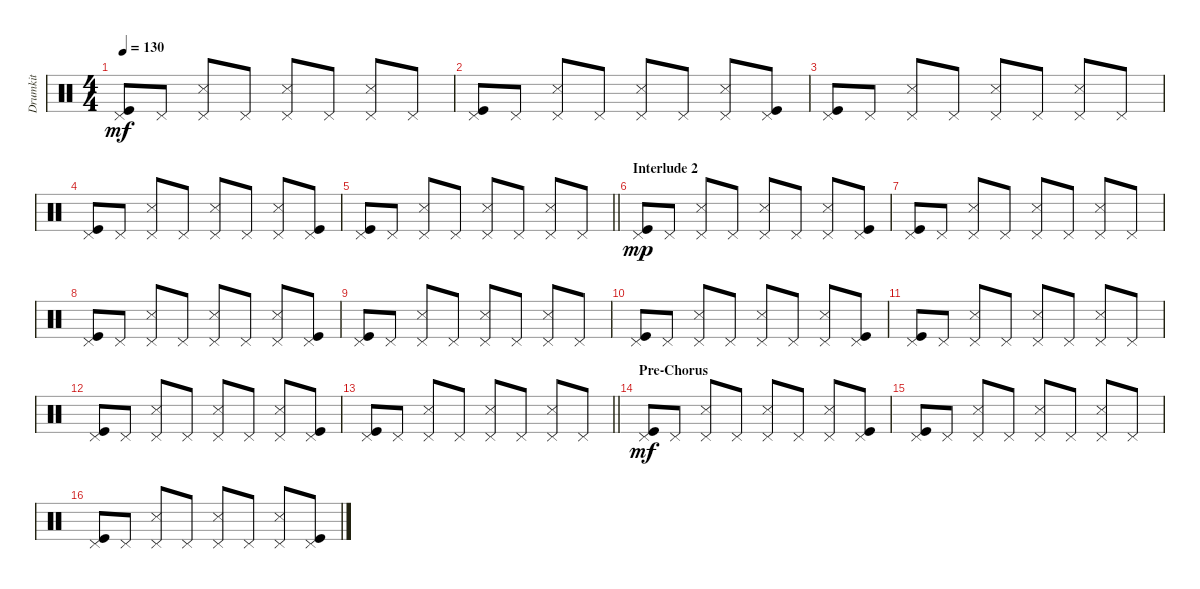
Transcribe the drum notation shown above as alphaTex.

\track ("Drumkit" "Drumkit") {instrument percussion}
\staff {score}
\articulation defaults
\ts (4 4)
\tempo 130
\clef neutral
\ks c
("Kick (hit)" "Pedal Hi-Hat (hit)").8{dy mf} "Pedal Hi-Hat (hit)".8 ("Pedal Hi-Hat (hit)" "Snare (side stick) 3").8 "Pedal Hi-Hat (hit)".8 ("Pedal Hi-Hat (hit)" "Snare (side stick) 3").8 "Pedal Hi-Hat (hit)".8 ("Pedal Hi-Hat (hit)" "Snare (side stick) 3").8 "Pedal Hi-Hat (hit)".8 |
("Kick (hit)" "Pedal Hi-Hat (hit)").8 "Pedal Hi-Hat (hit)".8 ("Pedal Hi-Hat (hit)" "Snare (side stick) 3").8 "Pedal Hi-Hat (hit)".8 ("Pedal Hi-Hat (hit)" "Snare (side stick) 3").8 "Pedal Hi-Hat (hit)".8 ("Pedal Hi-Hat (hit)" "Snare (side stick) 3").8 ("Kick (hit)" "Pedal Hi-Hat (hit)").8 |
("Kick (hit)" "Pedal Hi-Hat (hit)").8 "Pedal Hi-Hat (hit)".8 ("Pedal Hi-Hat (hit)" "Snare (side stick) 3").8 "Pedal Hi-Hat (hit)".8 ("Pedal Hi-Hat (hit)" "Snare (side stick) 3").8 "Pedal Hi-Hat (hit)".8 ("Pedal Hi-Hat (hit)" "Snare (side stick) 3").8 "Pedal Hi-Hat (hit)".8 |
("Kick (hit)" "Pedal Hi-Hat (hit)").8 "Pedal Hi-Hat (hit)".8 ("Pedal Hi-Hat (hit)" "Snare (side stick) 3").8 "Pedal Hi-Hat (hit)".8 ("Pedal Hi-Hat (hit)" "Snare (side stick) 3").8 "Pedal Hi-Hat (hit)".8 ("Pedal Hi-Hat (hit)" "Snare (side stick) 3").8 ("Kick (hit)" "Pedal Hi-Hat (hit)").8 |
\barLineRight lightlight
("Kick (hit)" "Pedal Hi-Hat (hit)").8 "Pedal Hi-Hat (hit)".8 ("Pedal Hi-Hat (hit)" "Snare (side stick) 3").8 "Pedal Hi-Hat (hit)".8 ("Pedal Hi-Hat (hit)" "Snare (side stick) 3").8 "Pedal Hi-Hat (hit)".8 ("Pedal Hi-Hat (hit)" "Snare (side stick) 3").8 "Pedal Hi-Hat (hit)".8 |
\section ("" "Interlude 2")
("Kick (hit)" "Pedal Hi-Hat (hit)").8{dy mp} "Pedal Hi-Hat (hit)".8 ("Pedal Hi-Hat (hit)" "Snare (side stick) 3").8 "Pedal Hi-Hat (hit)".8 ("Pedal Hi-Hat (hit)" "Snare (side stick) 3").8 "Pedal Hi-Hat (hit)".8 ("Pedal Hi-Hat (hit)" "Snare (side stick) 3").8 ("Kick (hit)" "Pedal Hi-Hat (hit)").8 |
("Kick (hit)" "Pedal Hi-Hat (hit)").8 "Pedal Hi-Hat (hit)".8 ("Pedal Hi-Hat (hit)" "Snare (side stick) 3").8 "Pedal Hi-Hat (hit)".8 ("Pedal Hi-Hat (hit)" "Snare (side stick) 3").8 "Pedal Hi-Hat (hit)".8 ("Pedal Hi-Hat (hit)" "Snare (side stick) 3").8 "Pedal Hi-Hat (hit)".8 |
("Kick (hit)" "Pedal Hi-Hat (hit)").8 "Pedal Hi-Hat (hit)".8 ("Pedal Hi-Hat (hit)" "Snare (side stick) 3").8 "Pedal Hi-Hat (hit)".8 ("Pedal Hi-Hat (hit)" "Snare (side stick) 3").8 "Pedal Hi-Hat (hit)".8 ("Pedal Hi-Hat (hit)" "Snare (side stick) 3").8 ("Kick (hit)" "Pedal Hi-Hat (hit)").8 |
("Kick (hit)" "Pedal Hi-Hat (hit)").8 "Pedal Hi-Hat (hit)".8 ("Pedal Hi-Hat (hit)" "Snare (side stick) 3").8 "Pedal Hi-Hat (hit)".8 ("Pedal Hi-Hat (hit)" "Snare (side stick) 3").8 "Pedal Hi-Hat (hit)".8 ("Pedal Hi-Hat (hit)" "Snare (side stick) 3").8 "Pedal Hi-Hat (hit)".8 |
("Kick (hit)" "Pedal Hi-Hat (hit)").8 "Pedal Hi-Hat (hit)".8 ("Pedal Hi-Hat (hit)" "Snare (side stick) 3").8 "Pedal Hi-Hat (hit)".8 ("Pedal Hi-Hat (hit)" "Snare (side stick) 3").8 "Pedal Hi-Hat (hit)".8 ("Pedal Hi-Hat (hit)" "Snare (side stick) 3").8 ("Kick (hit)" "Pedal Hi-Hat (hit)").8 |
("Kick (hit)" "Pedal Hi-Hat (hit)").8 "Pedal Hi-Hat (hit)".8 ("Pedal Hi-Hat (hit)" "Snare (side stick) 3").8 "Pedal Hi-Hat (hit)".8 ("Pedal Hi-Hat (hit)" "Snare (side stick) 3").8 "Pedal Hi-Hat (hit)".8 ("Pedal Hi-Hat (hit)" "Snare (side stick) 3").8 "Pedal Hi-Hat (hit)".8 |
("Kick (hit)" "Pedal Hi-Hat (hit)").8 "Pedal Hi-Hat (hit)".8 ("Pedal Hi-Hat (hit)" "Snare (side stick) 3").8 "Pedal Hi-Hat (hit)".8 ("Pedal Hi-Hat (hit)" "Snare (side stick) 3").8 "Pedal Hi-Hat (hit)".8 ("Pedal Hi-Hat (hit)" "Snare (side stick) 3").8 ("Kick (hit)" "Pedal Hi-Hat (hit)").8 |
\barLineRight lightlight
("Kick (hit)" "Pedal Hi-Hat (hit)").8 "Pedal Hi-Hat (hit)".8 ("Pedal Hi-Hat (hit)" "Snare (side stick) 3").8 "Pedal Hi-Hat (hit)".8 ("Pedal Hi-Hat (hit)" "Snare (side stick) 3").8 "Pedal Hi-Hat (hit)".8 ("Pedal Hi-Hat (hit)" "Snare (side stick) 3").8 "Pedal Hi-Hat (hit)".8 |
\section ("" "Pre-Chorus")
("Kick (hit)" "Pedal Hi-Hat (hit)").8{dy mf} "Pedal Hi-Hat (hit)".8 ("Pedal Hi-Hat (hit)" "Snare (side stick) 3").8 "Pedal Hi-Hat (hit)".8 ("Pedal Hi-Hat (hit)" "Snare (side stick) 3").8 "Pedal Hi-Hat (hit)".8 ("Pedal Hi-Hat (hit)" "Snare (side stick) 3").8 ("Kick (hit)" "Pedal Hi-Hat (hit)").8 |
("Kick (hit)" "Pedal Hi-Hat (hit)").8 "Pedal Hi-Hat (hit)".8 ("Pedal Hi-Hat (hit)" "Snare (side stick) 3").8 "Pedal Hi-Hat (hit)".8 ("Pedal Hi-Hat (hit)" "Snare (side stick) 3").8 "Pedal Hi-Hat (hit)".8 ("Pedal Hi-Hat (hit)" "Snare (side stick) 3").8 "Pedal Hi-Hat (hit)".8 |
("Kick (hit)" "Pedal Hi-Hat (hit)").8 "Pedal Hi-Hat (hit)".8 ("Pedal Hi-Hat (hit)" "Snare (side stick) 3").8 "Pedal Hi-Hat (hit)".8 ("Pedal Hi-Hat (hit)" "Snare (side stick) 3").8 "Pedal Hi-Hat (hit)".8 ("Pedal Hi-Hat (hit)" "Snare (side stick) 3").8 ("Kick (hit)" "Pedal Hi-Hat (hit)").8
